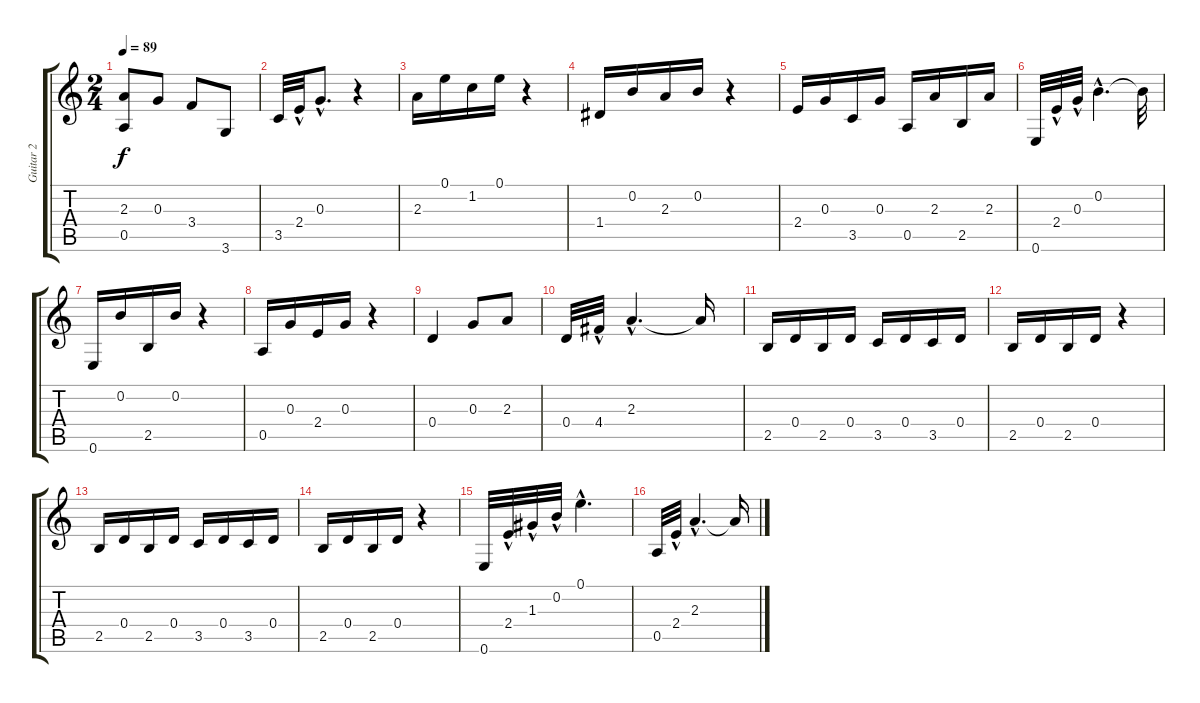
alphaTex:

\track ("Guitar 2" "Guitar 2") {instrument acousticguitarnylon}
\staff {score tabs}
\tuning (E4 B3 G3 D3 A2 E2) {hide}
\ts (2 4)
\tempo 89
\clef g2
\ks c
(2.3 0.5).8{dy f} 0.3.8 3.4.8 3.6.8 |
3.5.32 2.4{hac}.32 0.3{hac}.8{d} r.4 |
2.3.16 0.1.16 1.2.16 0.1.16 r.4 |
1.4.16 0.2.16 2.3.16 0.2.16 r.4 |
2.4.16 0.3.16 3.5.16 0.3.16 0.5.16 2.3.16 2.5.16 2.3.16 |
0.6.32 2.4{hac}.32 0.3{hac}.32 0.2{hac}.4{d} 0.2{t}.32 |
0.6.16 0.2.16 2.5.16 0.2.16 r.4 |
0.5.16 0.3.16 2.4.16 0.3.16 r.4 |
0.4.4 0.3.8 2.3.8 |
0.4.32 4.4{hac}.32 2.3{hac}.4{d} 2.3{t}.16 |
2.5.16 0.4.16 2.5.16 0.4.16 3.5.16 0.4.16 3.5.16 0.4.16 |
2.5.16 0.4.16 2.5.16 0.4.16 r.4 |
2.5.16 0.4.16 2.5.16 0.4.16 3.5.16 0.4.16 3.5.16 0.4.16 |
2.5.16 0.4.16 2.5.16 0.4.16 r.4 |
0.6.32 2.4{hac}.32 1.3{hac}.32 0.2{hac}.32 0.1{hac}.4{d} |
0.5.32 2.4{hac}.32 2.3{hac}.4{d} 2.3{t}.16
